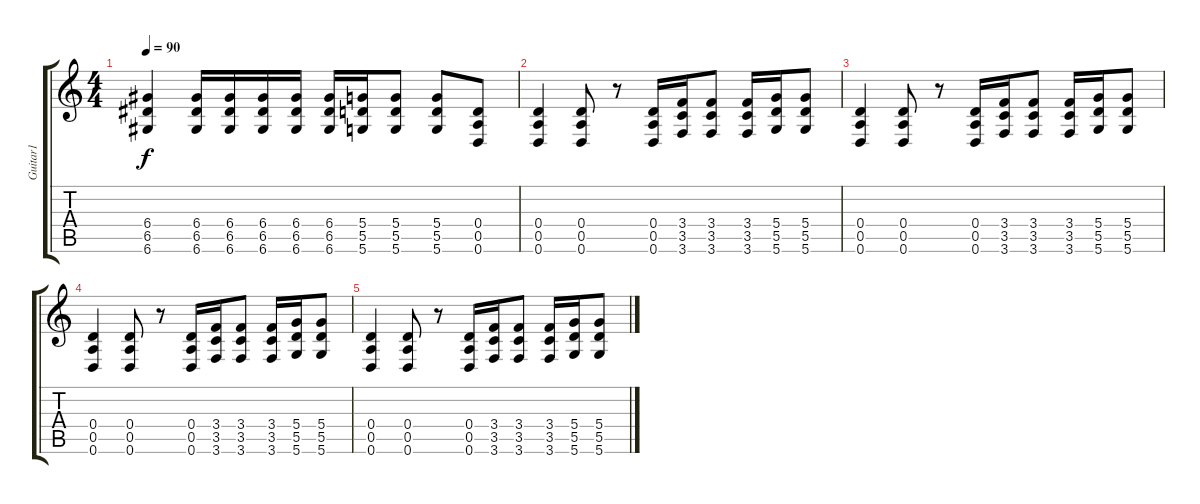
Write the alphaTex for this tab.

\track ("Guitar1" "Guitar1") {instrument overdrivenguitar}
\staff {score tabs}
\tuning (E4 B3 G3 D3 A2 D2) {hide}
\ts (4 4)
\tempo 90
\clef g2
\ks c
(6.4 6.5 6.6).4{dy f} (6.4 6.5 6.6).16 (6.4 6.5 6.6).16 (6.4 6.5 6.6).16 (6.4 6.5 6.6).16 (6.4 6.5 6.6).16 (5.4 5.5 5.6).16 (5.4 5.5 5.6).8 (5.4 5.5 5.6).8 (0.4 0.5 0.6).8 |
(0.4 0.5 0.6).4 (0.4 0.5 0.6).8 r.8 (0.4 0.5 0.6).16 (3.4 3.5 3.6).16 (3.4 3.5 3.6).8 (3.4 3.5 3.6).16 (5.4 5.5 5.6).16 (5.4 5.5 5.6).8 |
(0.4 0.5 0.6).4 (0.4 0.5 0.6).8 r.8 (0.4 0.5 0.6).16 (3.4 3.5 3.6).16 (3.4 3.5 3.6).8 (3.4 3.5 3.6).16 (5.4 5.5 5.6).16 (5.4 5.5 5.6).8 |
(0.4 0.5 0.6).4 (0.4 0.5 0.6).8 r.8 (0.4 0.5 0.6).16 (3.4 3.5 3.6).16 (3.4 3.5 3.6).8 (3.4 3.5 3.6).16 (5.4 5.5 5.6).16 (5.4 5.5 5.6).8 |
(0.4 0.5 0.6).4 (0.4 0.5 0.6).8 r.8 (0.4 0.5 0.6).16 (3.4 3.5 3.6).16 (3.4 3.5 3.6).8 (3.4 3.5 3.6).16 (5.4 5.5 5.6).16 (5.4 5.5 5.6).8
